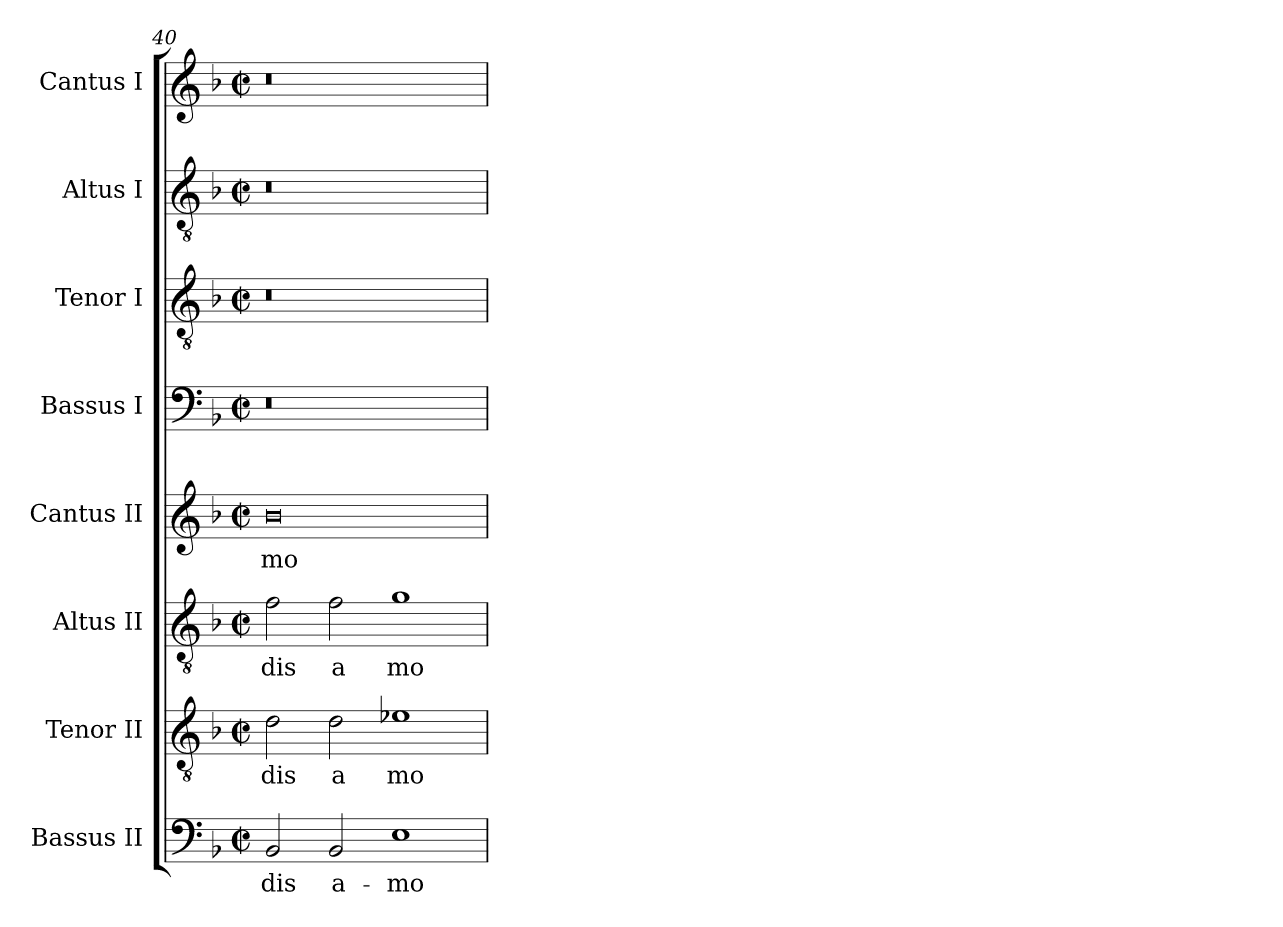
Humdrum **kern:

**kern	**text	**kern	**text	**kern	**text	**kern	**text	**kern	**kern	**kern	**kern
*part8	*part8	*part7	*part7	*part6	*part6	*part5	*part5	*part4	*part3	*part2	*part1
*staff8	*staff8	*staff7	*staff7	*staff6	*staff6	*staff5	*staff5	*staff4	*staff3	*staff2	*staff1
*I"Bassus II	*	*I"Tenor II	*	*I"Altus II	*	*I"Cantus II	*	*I"Bassus I	*I"Tenor I	*I"Altus I	*I"Cantus I
*clefF4	*	*clefGv2	*	*clefGv2	*	*clefG2	*	*clefF4	*clefGv2	*clefGv2	*clefG2
*k[b-]	*	*k[b-]	*	*k[b-]	*	*k[b-]	*	*k[b-]	*k[b-]	*k[b-]	*k[b-]
*F:	*	*F:	*	*F:	*	*F:	*	*F:	*F:	*F:	*F:
*M2/2	*	*M2/2	*	*M2/2	*	*M2/2	*	*M2/2	*M2/2	*M2/2	*M2/2
*met(c|)	*	*met(c|)	*	*met(c|)	*	*met(c|)	*	*met(c|)	*met(c|)	*met(c|)	*met(c|)
=40	=40	=40	=40	=40	=40	=40	=40	=40	=40	=40	=40
!	!LO:LY:b:cj	!	!LO:LY:b:cj	!	!LO:LY:b:cj	!	!LO:LY:b:cj	!	!	!	!
2BB-/	-dis	2d\	dis	2f\	dis	0b-	mo	0r	0r	0r	0r
!	!LO:LY:b:cj	!	!LO:LY:b:cj	!	!LO:LY:b:cj	!	!	!	!	!	!
2BB-/	a-	2d\	a	2f\	a	.	.	.	.	.	.
!	!LO:LY:b:cj	!	!LO:LY:b:cj	!	!LO:LY:b:cj	!	!	!	!	!	!
1E	-mo-	1e-X	mo	1g	mo	.	.	.	.	.	.
=	=	=	=	=	=	=	=	=	=	=	=
*-	*-	*-	*-	*-	*-	*-	*-	*-	*-	*-	*-
